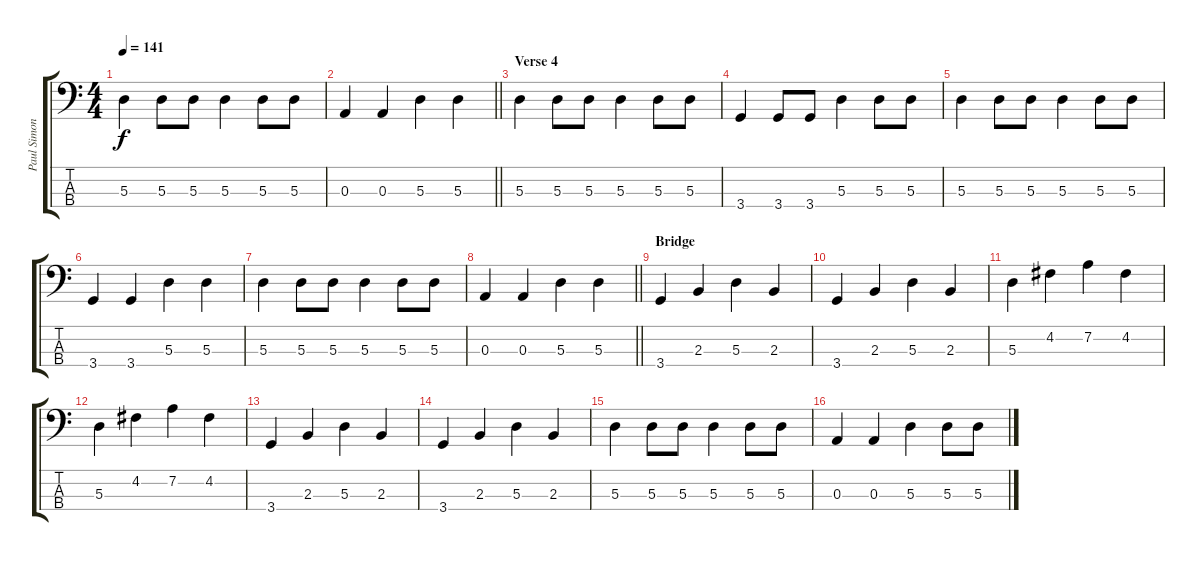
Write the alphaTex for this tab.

\track ("Paul Simonon - Bass" "Paul Simon") {instrument electricbassfinger}
\staff {score tabs}
\tuning (G2 D2 A1 E1) {hide}
\ts (4 4)
\tempo 141
\clef f4
\ks c
5.3.4{dy f} 5.3.8 5.3.8 5.3.4 5.3.8 5.3.8 |
\barLineRight lightlight
0.3.4 0.3.4 5.3.4 5.3.4 |
\section ("" "Verse 4")
5.3.4 5.3.8 5.3.8 5.3.4 5.3.8 5.3.8 |
3.4.4 3.4.8 3.4.8 5.3.4 5.3.8 5.3.8 |
5.3.4 5.3.8 5.3.8 5.3.4 5.3.8 5.3.8 |
3.4.4 3.4.4 5.3.4 5.3.4 |
5.3.4 5.3.8 5.3.8 5.3.4 5.3.8 5.3.8 |
\barLineRight lightlight
0.3.4 0.3.4 5.3.4 5.3.4 |
\section ("" "Bridge")
3.4.4 2.3.4 5.3.4 2.3.4 |
3.4.4 2.3.4 5.3.4 2.3.4 |
5.3.4 4.2.4 7.2.4 4.2.4 |
5.3.4 4.2.4 7.2.4 4.2.4 |
3.4.4 2.3.4 5.3.4 2.3.4 |
3.4.4 2.3.4 5.3.4 2.3.4 |
5.3.4 5.3.8 5.3.8 5.3.4 5.3.8 5.3.8 |
0.3.4 0.3.4 5.3.4 5.3.8 5.3.8
